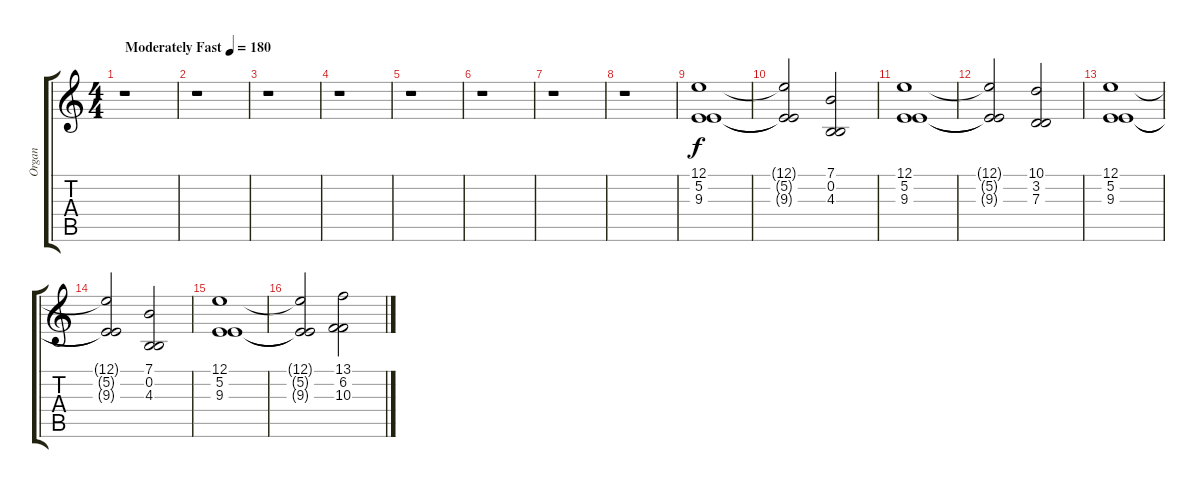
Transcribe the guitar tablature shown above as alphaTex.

\track ("Organ" "Organ") {instrument churchorgan}
\staff {score tabs}
\tuning (E4 B3 G3 D3 A2 E2) {hide}
\ts (4 4)
\tempo (180 "Moderately Fast")
\clef g2
\ks c
r.1{dy f instrument churchorgan} |
r.1 |
r.1 |
r.1 |
r.1 |
r.1 |
r.1 |
r.1 |
(12.1 5.2 9.3).1 |
(12.1{t} 5.2{t} 9.3{t}).2 (7.1 0.2 4.3).2 |
(12.1 5.2 9.3).1 |
(12.1{t} 5.2{t} 9.3{t}).2 (10.1 3.2 7.3).2 |
(12.1 5.2 9.3).1 |
(12.1{t} 5.2{t} 9.3{t}).2 (7.1 0.2 4.3).2 |
(12.1 5.2 9.3).1 |
(12.1{t} 5.2{t} 9.3{t}).2 (13.1 6.2 10.3).2
